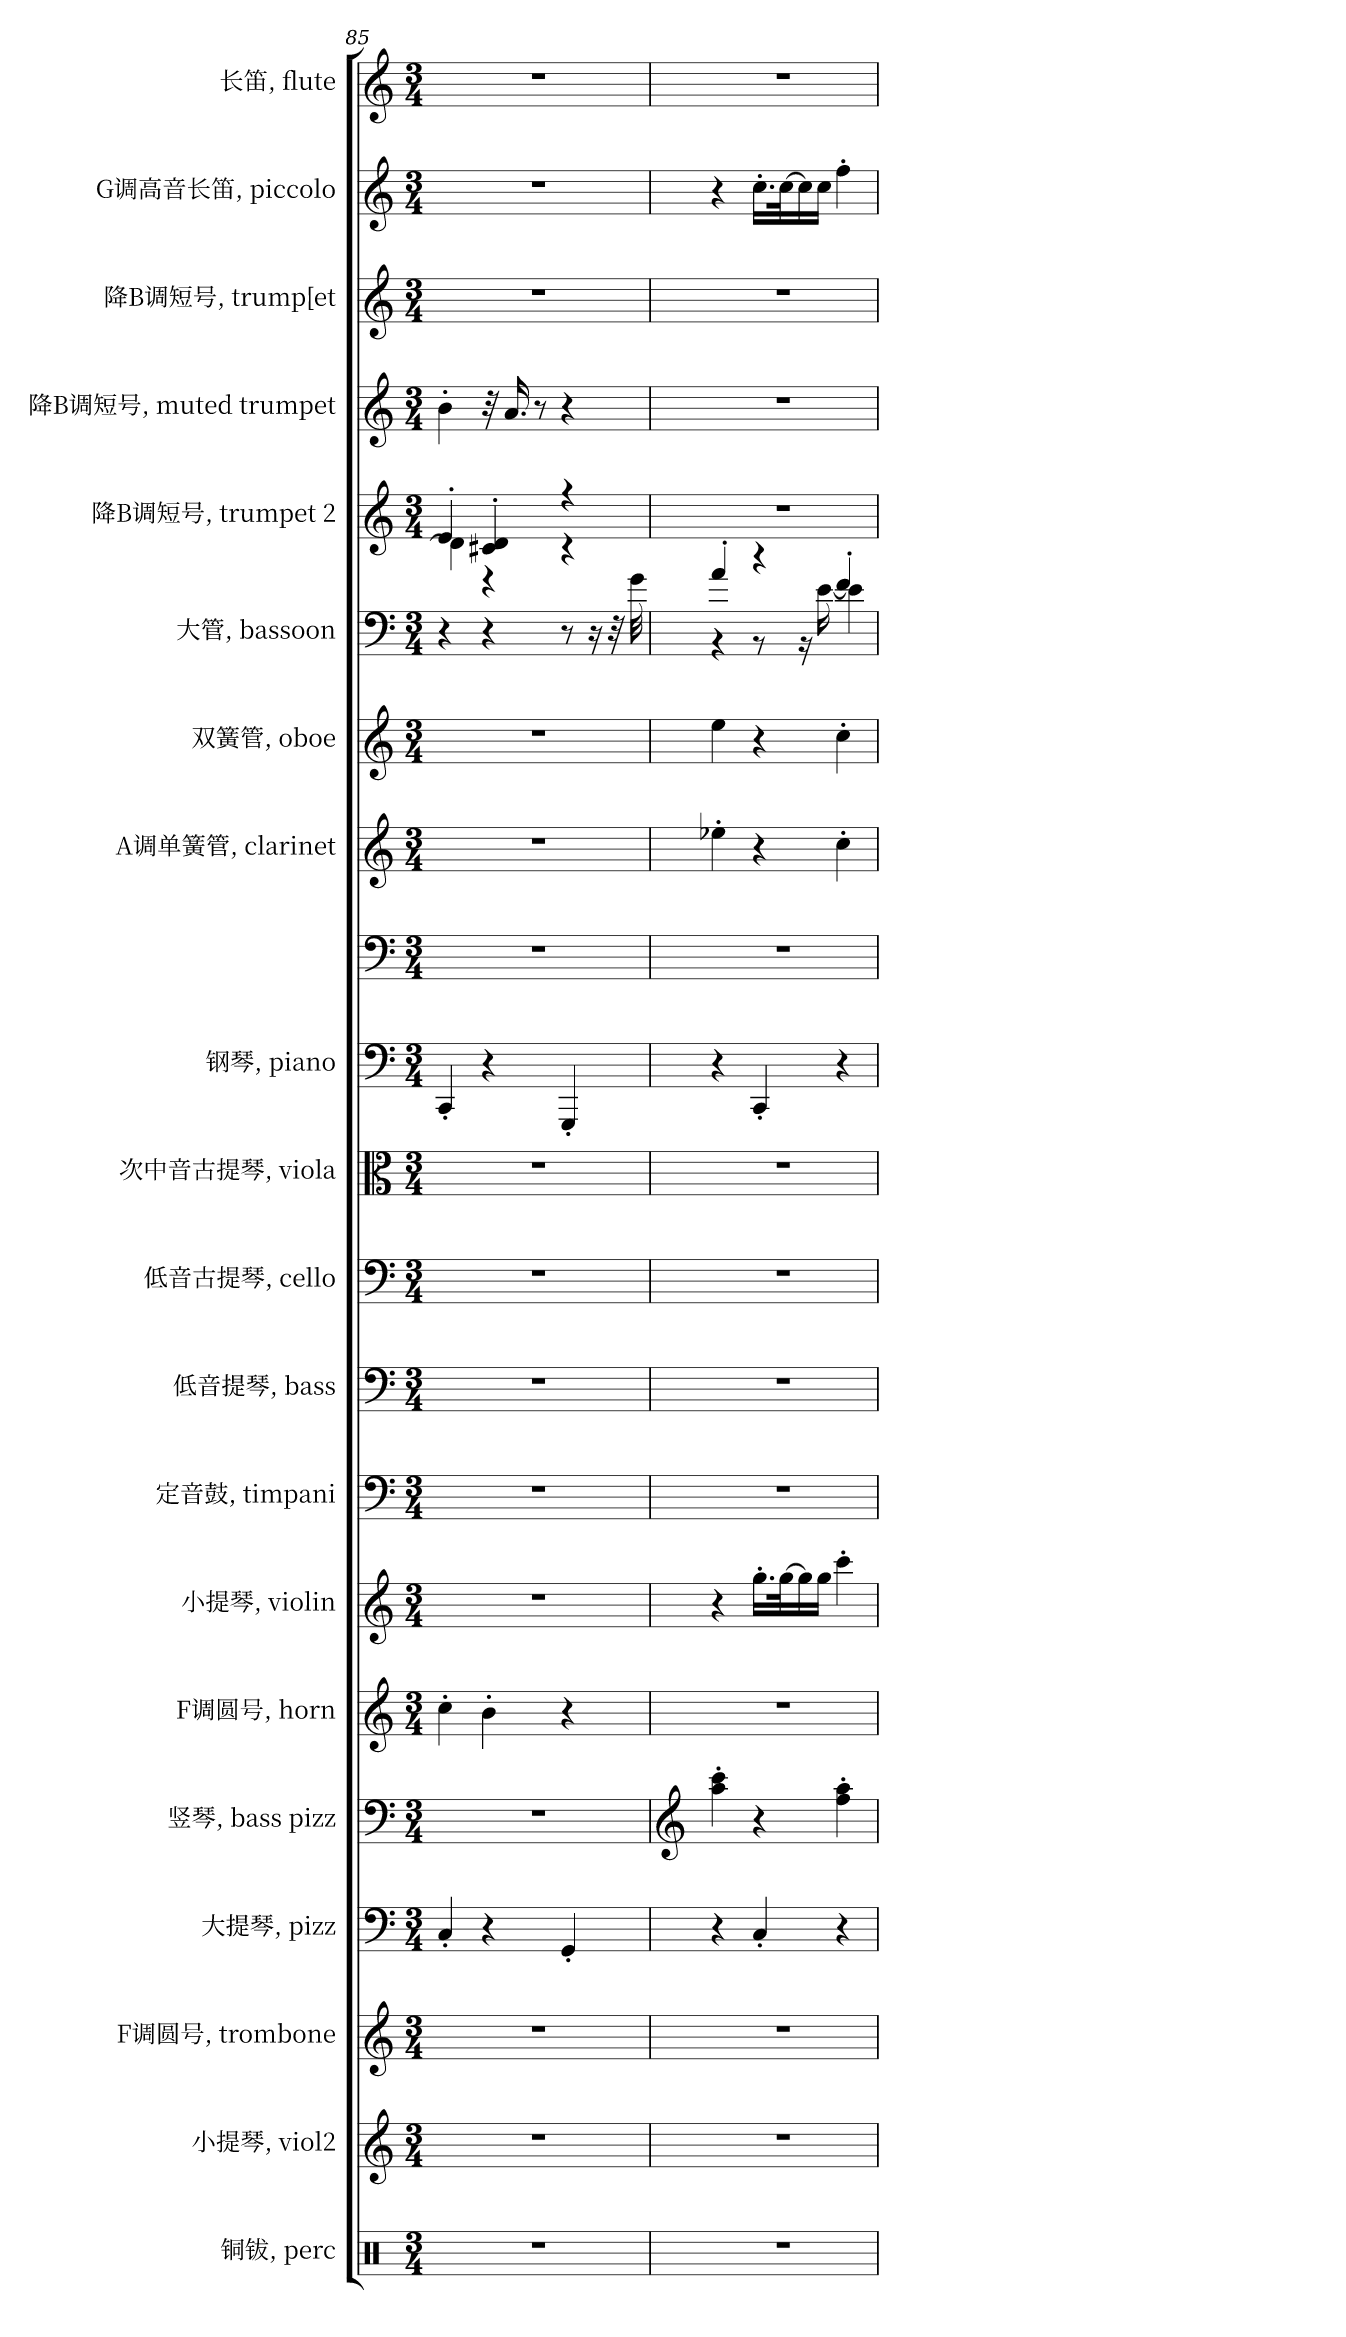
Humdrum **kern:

**kern	**kern	**kern	**kern	**kern	**kern	**kern	**kern	**kern	**kern	**kern	**kern	**kern	**kern	**kern	**kern	**kern	**kern	**kern	**kern	**kern
*part20	*part19	*part18	*part17	*part16	*part15	*part14	*part13	*part12	*part11	*part10	*part9	*part9	*part8	*part7	*part6	*part5	*part4	*part3	*part2	*part1
*staff21	*staff20	*staff19	*staff18	*staff17	*staff16	*staff15	*staff14	*staff13	*staff12	*staff11	*staff10	*staff9	*staff8	*staff7	*staff6	*staff5	*staff4	*staff3	*staff2	*staff1
*I"铜钹, perc	*I"小提琴, viol2	*I"F调圆号, trombone	*I"大提琴, pizz	*I"竖琴, bass pizz	*I"F调圆号, horn	*I"小提琴, violin	*I"定音鼓, timpani	*I"低音提琴, bass	*I"低音古提琴, cello	*I"次中音古提琴, viola	*I"钢琴, piano	*	*I"A调单簧管, clarinet	*I"双簧管, oboe	*I"大管, bassoon	*I"降B调短号, trumpet 2	*I"降B调短号, muted trumpet	*I"降B调短号, trump[et	*I"G调高音长笛, piccolo	*I"长笛, flute
*	*	*	*	*	*I'F Hn.	*I'Vln.	*I'Timp.	*	*	*	*I'Pno.	*	*I'A Cl.	*I'Ob.	*I'Bsn.	*	*	*	*	*I'Fl.
*clefX	*clefG2	*clefG2	*clefF4	*clefF4	*clefG2	*clefG2	*clefF4	*clefF4	*clefF4	*clefC3	*clefF4	*clefF4	*clefG2	*clefG2	*clefF4	*clefG2	*clefG2	*clefG2	*clefG2	*clefG2
*	*	*ITrd4c7	*	*	*ITrd4c7	*	*	*ITrd7c12	*	*	*	*	*ITrd2c3	*	*	*ITrd1c2	*ITrd1c2	*ITrd1c2	*ITrd-4c-7	*
*k[]	*k[]	*k[b-]	*k[]	*k[]	*k[b-]	*k[]	*k[]	*k[]	*k[]	*k[]	*k[]	*k[]	*k[f#c#g#]	*k[]	*k[]	*k[b-e-]	*k[b-e-]	*k[b-e-]	*k[f#]	*k[]
*M3/4	*M3/4	*M3/4	*M3/4	*M3/4	*M3/4	*M3/4	*M3/4	*M3/4	*M3/4	*M3/4	*M3/4	*M3/4	*M3/4	*M3/4	*M3/4	*M3/4	*M3/4	*M3/4	*M3/4	*M3/4
=85	=85	=85	=85	=85	=85	=85	=85	=85	=85	=85	=85	=85	=85	=85	=85	=85	=85	=85	=85	=85
*	*	*	*	*	*	*	*	*	*	*	*	*	*	*	*	*^	*	*	*	*
2.r	2.r	2.r	4C'/	2.r	4f'\	2.r	2.r	2.r	2.r	2.r	4CC'/	2.r	2.r	2.r	4r	4d'/	4c\]	4a'\	2.r	2.r	2.r
.	.	.	4r	.	4e'\	.	.	.	.	.	4r	.	.	.	4r	4Bn/' 4c/'	4r	32r	.	.	.
.	.	.	.	.	.	.	.	.	.	.	.	.	.	.	.	.	.	16.g/	.	.	.
.	.	.	.	.	.	.	.	.	.	.	.	.	.	.	.	.	.	8r	.	.	.
.	.	.	4GG'/	.	4r	.	.	.	.	.	4GGG'/	.	.	.	8r	4r	4r	4r	.	.	.
.	.	.	.	.	.	.	.	.	.	.	.	.	.	.	16r	.	.	.	.	.	.
.	.	.	.	.	.	.	.	.	.	.	.	.	.	.	32r	.	.	.	.	.	.
.	.	.	.	.	.	.	.	.	.	.	.	.	.	.	32g\	.	.	.	.	.	.
*	*	*	*	*	*	*	*	*	*	*	*	*	*	*	*	*v	*v	*	*	*	*
!!LO:PB:g=z
=86	=86	=86	=86	=86	=86	=86	=86	=86	=86	=86	=86	=86	=86	=86	=86	=86	=86	=86	=86	=86
*	*	*	*	*clefG2	*	*	*	*	*	*	*	*	*	*	*	*	*	*	*	*
*	*	*	*	*	*	*	*	*	*	*	*	*	*	*	*^	*	*	*	*	*
2.r	2.r	2.r	4r	4aa\' 4ccc\'	2.r	4r	2.r	2.r	2.r	2.r	4r	2.r	4ccn'\	4ee\	4a'/	4r	2.r	2.r	2.r	4r	2.r
.	.	.	4C'/	4r	.	16.gg'\LL	.	.	.	.	4CC'/	.	4r	4r	4r	8r	.	.	.	16.gg'\LL	.
.	.	.	.	.	.	[32gg\K	.	.	.	.	.	.	.	.	.	.	.	.	.	[32gg\K	.
.	.	.	.	.	.	16gg\]	.	.	.	.	.	.	.	.	.	16r	.	.	.	16gg\]	.
.	.	.	.	.	.	16gg\JJ	.	.	.	.	.	.	.	.	.	[16e\	.	.	.	16gg\JJ	.
.	.	.	4r	4ff\' 4aa\'	.	4ccc'\	.	.	.	.	4r	.	4a'\	4cc'\	4f'/	4e\]	.	.	.	4ccc'\	.
*	*	*	*	*	*	*	*	*	*	*	*	*	*	*	*v	*v	*	*	*	*	*
=	=	=	=	=	=	=	=	=	=	=	=	=	=	=	=	=	=	=	=	=
*-	*-	*-	*-	*-	*-	*-	*-	*-	*-	*-	*-	*-	*-	*-	*-	*-	*-	*-	*-	*-
